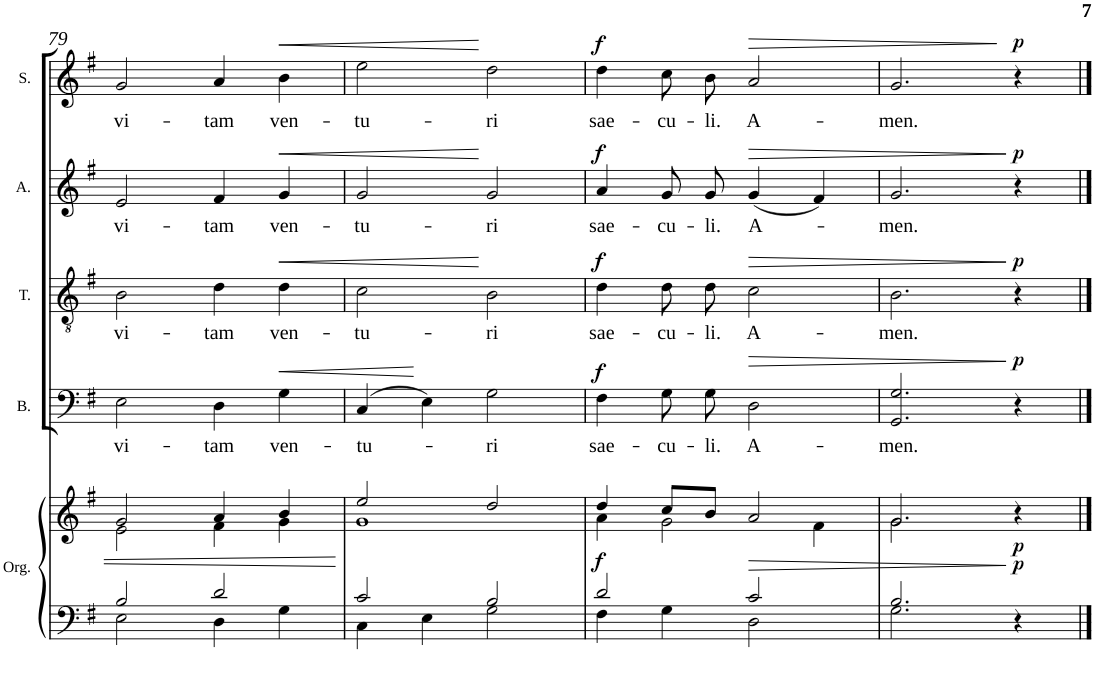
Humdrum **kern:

**kern	**kern	**dynam	**kern	**text	**dynam	**kern	**text	**dynam	**kern	**text	**dynam	**kern	**text	**dynam
*part5	*part5	*part5	*part4	*part4	*part4	*part3	*part3	*part3	*part2	*part2	*part2	*part1	*part1	*part1
*staff6	*staff5	*staff5/6	*staff4	*staff4	*staff4	*staff3	*staff3	*staff3	*staff2	*staff2	*staff2	*staff1	*staff1	*staff1
*I"Organ	*	*	*I"Bass	*	*	*I"Tenor	*	*	*I"Alto	*	*	*I"Soprano	*	*
*I'Org.	*	*	*I'B.	*	*	*I'T.	*	*	*I'A.	*	*	*I'S.	*	*
!!LO:PB:g=z
*clefF4	*clefG2	*	*clefF4	*	*	*clefGv2	*	*	*clefG2	*	*	*clefG2	*	*
*k[f#]	*k[f#]	*	*k[f#]	*	*	*k[f#]	*	*	*k[f#]	*	*	*k[f#]	*	*
*G:	*G:	*	*G:	*	*	*G:	*	*	*G:	*	*	*G:	*	*
*M4/4	*M4/4	*	*M4/4	*	*	*M4/4	*	*	*M4/4	*	*	*M4/4	*	*
*met(c)	*met(c)	*	*met(c)	*	*	*met(c)	*	*	*met(c)	*	*	*met(c)	*	*
=79	=79	=79	=79	=79	=79	=79	=79	=79	=79	=79	=79	=79	=79	=79
*^	*^	*	*	*	*	*	*	*	*	*	*	*	*	*
!	!	!	!	!	!	!LO:LY:b	!	!	!LO:LY:b	!	!	!LO:LY:b	!	!	!LO:LY:b	!
2B/	2E\	2g/	2e\	.	2E\	vi-	.	2B\	vi-	.	2e/	vi-	.	2g/	vi-	.
!	!	!	!	!	!	!LO:LY:b	!	!	!LO:LY:b	!	!	!LO:LY:b	!	!	!LO:LY:b	!
2d/	4D\	4a/	4f#\	.	4D\	-tam	.	4d\	-tam	.	4f#/	-tam	.	4a/	-tam	.
!	!	!	!	!	!	!LO:LY:b	!LO:HP:b	!	!LO:LY:b	!LO:HP:b	!	!LO:LY:b	!LO:HP:b	!	!LO:LY:b	!LO:HP:b
.	4G\	4b/	4g\	.	4G\	ven-	<	4d\	ven-	<	4g/	ven-	<	4b\	ven-	<
=80	=80	=80	=80	=80	=80	=80	=80	=80	=80	=80	=80	=80	=80	=80	=80	=80
!	!	!	!	!	!	!LO:LY:b	!	!	!LO:LY:b	!	!	!LO:LY:b	!	!	!LO:LY:b	!
2c/	4C\	2ee/	1g	.	(4C/	-tu-	.	2c\	-tu-	.	2g/	-tu-	.	2ee\	-tu-	.
.	4E\	.	.	.	4E\)	.	[	.	.	.	.	.	.	.	.	.
!	!	!	!	!	!	!LO:LY:b	!	!	!LO:LY:b	!	!	!LO:LY:b	!	!	!LO:LY:b	!
2B/	2G\	2dd/	.	.	2G\	-ri	.	2B\	-ri	[	2g/	-ri	[	2dd\	-ri	[
=81	=81	=81	=81	=81	=81	=81	=81	=81	=81	=81	=81	=81	=81	=81	=81	=81
!	!	!	!	!LO:DY:b	!	!LO:LY:b	!LO:DY:a	!	!LO:LY:b	!LO:DY:a	!	!LO:LY:b	!LO:DY:a	!	!LO:LY:b	!LO:DY:a
2d/	4F#\	4dd/	4a\	f	4F#\	sae-	f	4d\	sae-	f	4a/	sae-	f	4dd\	sae-	f
!	!	!	!	!	!	!LO:LY:b	!	!	!LO:LY:b	!	!	!LO:LY:b	!	!	!LO:LY:b	!
.	4G\	8cc/L	2g\	.	8G\L	-cu-	.	8d\L	-cu-	.	8g/L	-cu-	.	8cc\L	-cu-	.
!	!	!	!	!	!	!LO:LY:b	!	!	!LO:LY:b	!	!	!LO:LY:b	!	!	!LO:LY:b	!
.	.	8b/J	.	.	8G\J	-li.	.	8d\J	-li.	.	8g/J	-li.	.	8b\J	-li.	.
!	!	!	!	!	!	!LO:LY:b	!LO:HP:b	!	!LO:LY:b	!LO:HP:b	!	!LO:LY:b	!LO:HP:b	!	!LO:LY:b	!LO:HP:b
2c/	2D\	2a/	.	.	2D\	A-	>	2c\	A-	>	(<4g/	A-	>	2a/	A-	>
.	.	.	4f#\	.	.	.	.	.	.	.	4f#/)	.	.	.	.	.
=82	=82	=82	=82	=82	=82	=82	=82	=82	=82	=82	=82	=82	=82	=82	=82	=82
!	!	!	!	!	!	!LO:LY:b	!	!	!LO:LY:b	!	!	!LO:LY:b	!	!	!LO:LY:b	!
2.B/	2.G\	2.g/	2.g\	.	2.GG/ 2.G/	-men.	.	2.B\	-men.	.	2.g/	-men.	.	2.g/	-men.	.
!	!	!	!	!LO:DY:a=2	!	!	!	!	!	!	!	!	!	!	!	!
!	!	!	!	!LO:DY:n=1:b	!	!	!LO:DY:n=1:a	!	!	!LO:DY:n=1:a	!	!	!LO:DY:n=1:a	!	!	!LO:DY:n=1:a
4r	4ryy	4r	4ryy	p p	4r	.	] p	4r	.	] p	4r	.	] p	4r	.	] p
*v	*v	*	*	*	*	*	*	*	*	*	*	*	*	*	*	*
*	*v	*v	*	*	*	*	*	*	*	*	*	*	*	*	*
==	==	==	==	==	==	==	==	==	==	==	==	==	==	==
*-	*-	*-	*-	*-	*-	*-	*-	*-	*-	*-	*-	*-	*-	*-
